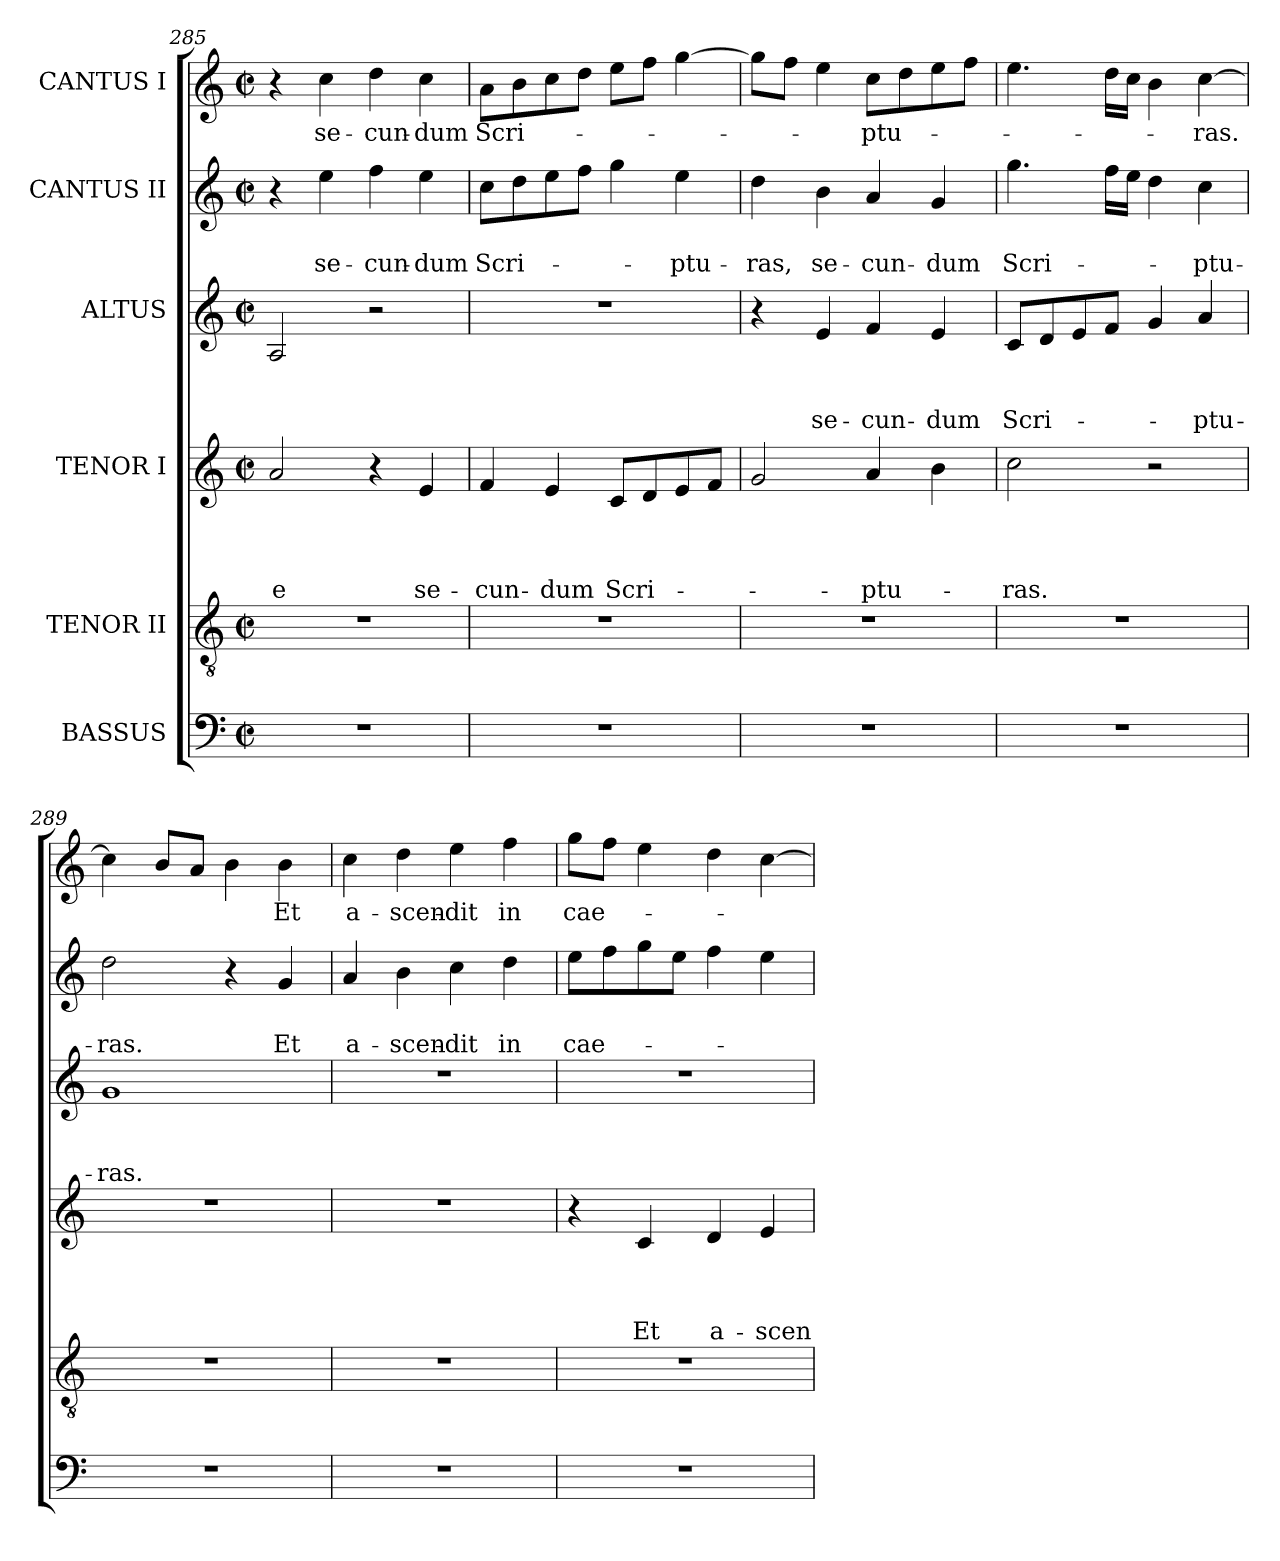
**kern	**kern	**kern	**text	**text	**text	**text	**kern	**text	**text	**text	**kern	**text	**text	**kern	**text
*part6	*part5	*part4	*part4	*part4	*part4	*part4	*part3	*part3	*part3	*part3	*part2	*part2	*part2	*part1	*part1
*staff6	*staff5	*staff4	*staff4	*staff4	*staff4	*staff4	*staff3	*staff3	*staff3	*staff3	*staff2	*staff2	*staff2	*staff1	*staff1
*I"BASSUS	*I"TENOR II	*I"TENOR I	*	*	*	*	*I"ALTUS	*	*	*	*I"CANTUS II	*	*	*I"CANTUS I	*
*clefF4	*clefGv2	*clefG2	*	*	*	*	*clefG2	*	*	*	*clefG2	*	*	*clefG2	*
*k[]	*k[]	*k[]	*	*	*	*	*k[]	*	*	*	*k[]	*	*	*k[]	*
*C:	*C:	*C:	*	*	*	*	*C:	*	*	*	*C:	*	*	*C:	*
*M2/2	*M2/2	*M2/2	*	*	*	*	*M2/2	*	*	*	*M2/2	*	*	*M2/2	*
*met(c|)	*met(c|)	*met(c|)	*	*	*	*	*met(c|)	*	*	*	*met(c|)	*	*	*met(c|)	*
=285	=285	=285	=285	=285	=285	=285	=285	=285	=285	=285	=285	=285	=285	=285	=285
1r	1r	2a/	.	.	.	-e	2A/	.	.	.	4r	.	.	4r	.
.	.	.	.	.	.	.	.	.	.	.	4ee\	.	se-	4cc\	se-
.	.	4r	.	.	.	.	2r	.	.	.	4ff\	.	-cun-	4dd\	-cun-
.	.	4e/	.	.	.	se-	.	.	.	.	4ee\	.	-dum	4cc\	-dum
=286	=286	=286	=286	=286	=286	=286	=286	=286	=286	=286	=286	=286	=286	=286	=286
1r	1r	4f/	.	.	.	-cun-	1r	.	.	.	8cc\L	.	Scri-	8a\L	Scri-
.	.	.	.	.	.	.	.	.	.	.	8dd\	.	.	8b\	.
.	.	4e/	.	.	.	-dum	.	.	.	.	8ee\	.	.	8cc\	.
.	.	.	.	.	.	.	.	.	.	.	8ff\J	.	.	8dd\J	.
.	.	8c/L	.	.	.	Scri-	.	.	.	.	4gg\	.	.	8ee\L	.
.	.	8d/	.	.	.	.	.	.	.	.	.	.	.	8ff\J	.
.	.	8e/	.	.	.	.	.	.	.	.	4ee\	.	-ptu-	[4gg\	.
.	.	8f/J	.	.	.	.	.	.	.	.	.	.	.	.	.
!!LO:LB:g=z
=287	=287	=287	=287	=287	=287	=287	=287	=287	=287	=287	=287	=287	=287	=287	=287
1r	1r	2g/	.	.	.	.	4r	.	.	.	4dd\	.	-ras,	8gg\L]	.
.	.	.	.	.	.	.	.	.	.	.	.	.	.	8ff\J	.
.	.	.	.	.	.	.	4e/	.	.	se-	4b\	.	se-	4ee\	.
.	.	4a/	.	.	.	-ptu-	4f/	.	.	-cun-	4a/	.	-cun-	8cc\L	-ptu-
.	.	.	.	.	.	.	.	.	.	.	.	.	.	8dd\	.
.	.	4b\	.	.	.	.	4e/	.	.	-dum	4g/	.	-dum	8ee\	.
.	.	.	.	.	.	.	.	.	.	.	.	.	.	8ff\J	.
=288	=288	=288	=288	=288	=288	=288	=288	=288	=288	=288	=288	=288	=288	=288	=288
1r	1r	2cc\	.	.	.	-ras.	8c/L	.	.	Scri-	4.gg\	.	Scri-	4.ee\	.
.	.	.	.	.	.	.	8d/	.	.	.	.	.	.	.	.
.	.	.	.	.	.	.	8e/	.	.	.	.	.	.	.	.
.	.	.	.	.	.	.	8f/J	.	.	.	16ff\LL	.	.	16dd\LL	.
.	.	.	.	.	.	.	.	.	.	.	16ee\JJ	.	.	16cc\JJ	.
.	.	2r	.	.	.	.	4g/	.	.	.	4dd\	.	.	4b\	.
.	.	.	.	.	.	.	4a/	.	.	-ptu-	4cc\	.	-ptu-	[4cc\	-ras.
=289	=289	=289	=289	=289	=289	=289	=289	=289	=289	=289	=289	=289	=289	=289	=289
1r	1r	1r	.	.	.	.	1g	.	.	-ras.	2dd\	.	-ras.	4cc\]	.
.	.	.	.	.	.	.	.	.	.	.	.	.	.	8b/L	.
.	.	.	.	.	.	.	.	.	.	.	.	.	.	8a/J	.
.	.	.	.	.	.	.	.	.	.	.	4r	.	.	4b\	.
.	.	.	.	.	.	.	.	.	.	.	4g/	.	Et	4b\	Et
=290	=290	=290	=290	=290	=290	=290	=290	=290	=290	=290	=290	=290	=290	=290	=290
1r	1r	1r	.	.	.	.	1r	.	.	.	4a/	.	a-	4cc\	a-
.	.	.	.	.	.	.	.	.	.	.	4b\	.	-scen-	4dd\	-scen-
.	.	.	.	.	.	.	.	.	.	.	4cc\	.	-dit	4ee\	-dit
.	.	.	.	.	.	.	.	.	.	.	4dd\	.	in	4ff\	in
=291	=291	=291	=291	=291	=291	=291	=291	=291	=291	=291	=291	=291	=291	=291	=291
1r	1r	4r	.	.	.	.	1r	.	.	.	8ee\L	.	cae-	8gg\L	cae-
.	.	.	.	.	.	.	.	.	.	.	8ff\	.	.	8ff\J	.
.	.	4c/	.	.	.	Et	.	.	.	.	8gg\	.	.	4ee\	.
.	.	.	.	.	.	.	.	.	.	.	8ee\J	.	.	.	.
.	.	4d/	.	.	.	a-	.	.	.	.	4ff\	.	.	4dd\	.
.	.	4e/	.	.	.	-scen-	.	.	.	.	4ee\	.	.	[4cc\	.
=	=	=	=	=	=	=	=	=	=	=	=	=	=	=	=
*-	*-	*-	*-	*-	*-	*-	*-	*-	*-	*-	*-	*-	*-	*-	*-
